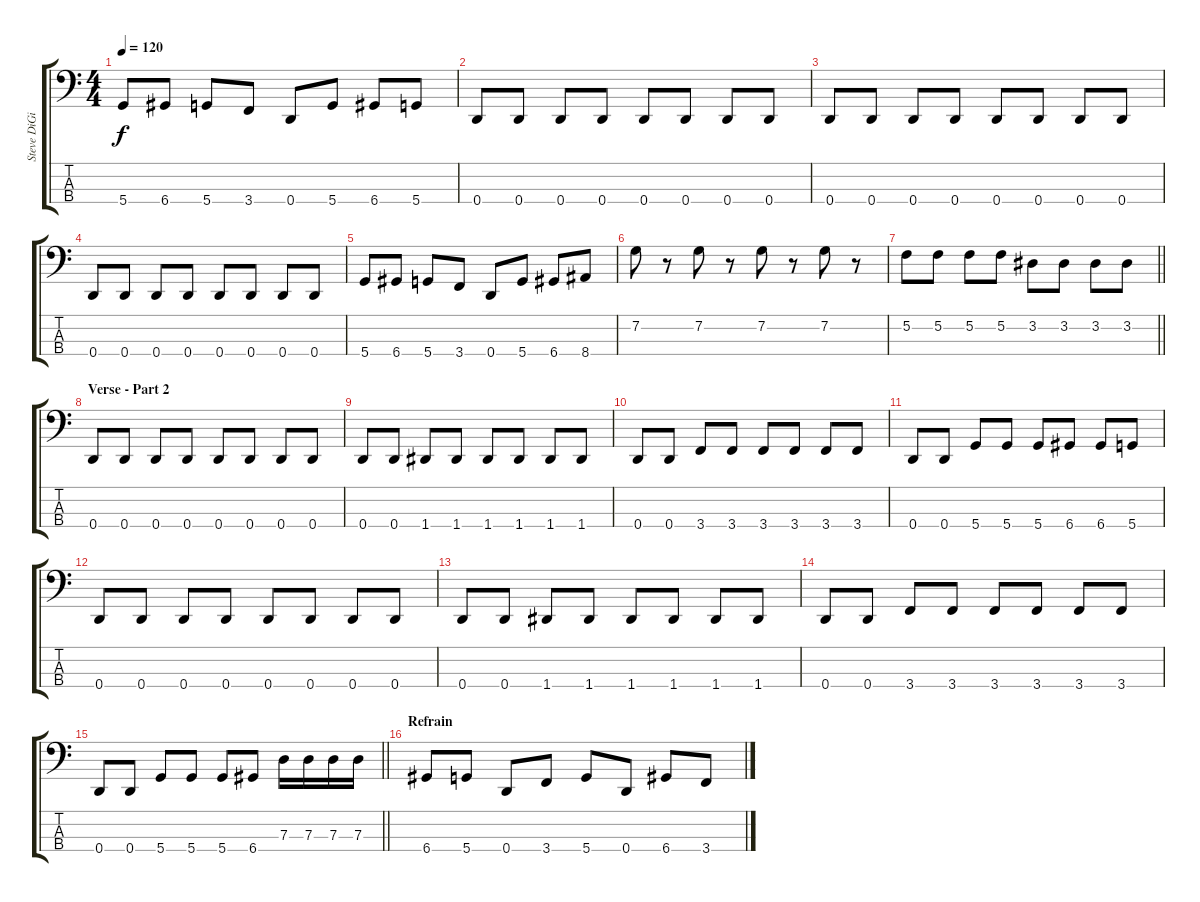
\track ("Steve DiGiorgio - Bass" "Steve DiGi") {instrument fretlessbass}
\staff {score tabs}
\tuning (F2 C2 G1 D1) {hide}
\ts (4 4)
\tempo 120
\clef f4
\ks c
5.4.8{dy f} 6.4.8 5.4.8 3.4.8 0.4.8 5.4.8 6.4.8 5.4.8 |
0.4.8 0.4.8 0.4.8 0.4.8 0.4.8 0.4.8 0.4.8 0.4.8 |
0.4.8 0.4.8 0.4.8 0.4.8 0.4.8 0.4.8 0.4.8 0.4.8 |
0.4.8 0.4.8 0.4.8 0.4.8 0.4.8 0.4.8 0.4.8 0.4.8 |
5.4.8 6.4.8 5.4.8 3.4.8 0.4.8 5.4.8 6.4.8 8.4.8 |
7.2.8 r.8 7.2.8 r.8 7.2.8 r.8 7.2.8 r.8 |
\barLineRight lightlight
5.2.8 5.2.8 5.2.8 5.2.8 3.2.8 3.2.8 3.2.8 3.2.8 |
\section ("" "Verse - Part 2")
0.4.8 0.4.8 0.4.8 0.4.8 0.4.8 0.4.8 0.4.8 0.4.8 |
0.4.8 0.4.8 1.4.8 1.4.8 1.4.8 1.4.8 1.4.8 1.4.8 |
0.4.8 0.4.8 3.4.8 3.4.8 3.4.8 3.4.8 3.4.8 3.4.8 |
0.4.8 0.4.8 5.4.8 5.4.8 5.4.8 6.4.8 6.4.8 5.4.8 |
0.4.8 0.4.8 0.4.8 0.4.8 0.4.8 0.4.8 0.4.8 0.4.8 |
0.4.8 0.4.8 1.4.8 1.4.8 1.4.8 1.4.8 1.4.8 1.4.8 |
0.4.8 0.4.8 3.4.8 3.4.8 3.4.8 3.4.8 3.4.8 3.4.8 |
\barLineRight lightlight
0.4.8 0.4.8 5.4.8 5.4.8 5.4.8 6.4.8 7.3.16 7.3.16 7.3.16 7.3.16 |
\section ("" "Refrain")
6.4.8 5.4.8 0.4.8 3.4.8 5.4.8 0.4.8 6.4.8 3.4.8
